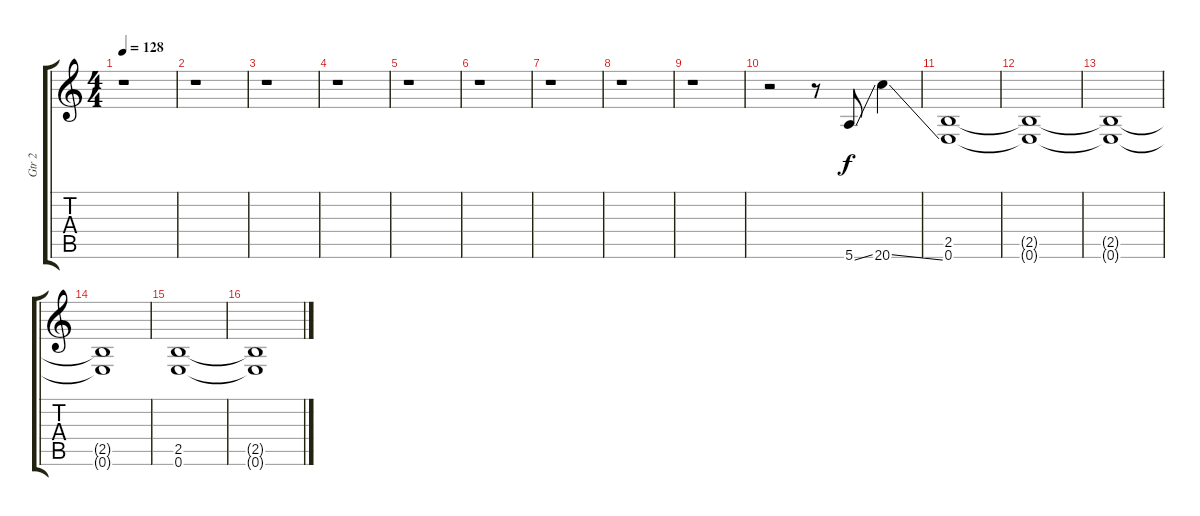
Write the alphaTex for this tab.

\track ("Gtr 2" "Gtr 2") {instrument distortionguitar}
\staff {score tabs}
\tuning (E4 B3 G3 D3 A2 E2) {hide}
\ts (4 4)
\tempo 128
\clef g2
\ks c
r.1{dy p} |
r.1 |
r.1 |
r.1 |
r.1 |
r.1 |
r.1 |
r.1 |
r.1 |
r.2 r.8 5.6{ss}.8{dy f} 20.6{ss}.4 |
(2.5 0.6).1 |
(2.5{t} 0.6{t}).1 |
(2.5{t} 0.6{t}).1 |
(2.5{t} 0.6{t}).1 |
(2.5 0.6).1 |
(2.5{t} 0.6{t}).1
